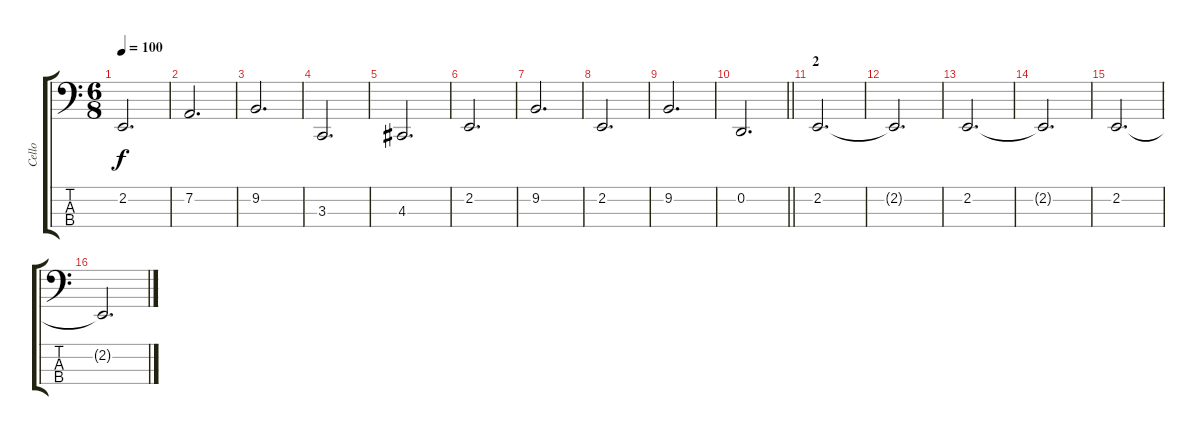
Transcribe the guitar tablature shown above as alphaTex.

\track ("Cello" "Cello") {instrument cello}
\staff {score tabs}
\tuning (G2 D2 A1 E1) {hide}
\ts (6 8)
\tempo 100
\clef f4
\ks c
2.2{t}.2{d dy f} |
7.2.2{d} |
9.2.2{d} |
3.3.2{d} |
4.3.2{d} |
2.2.2{d} |
9.2.2{d} |
2.2.2{d} |
9.2.2{d} |
\barLineRight lightlight
0.2.2{d} |
\section ("" "2")
2.2.2{d} |
2.2{t}.2{d} |
2.2.2{d} |
2.2{t}.2{d} |
2.2.2{d} |
2.2{t}.2{d}
